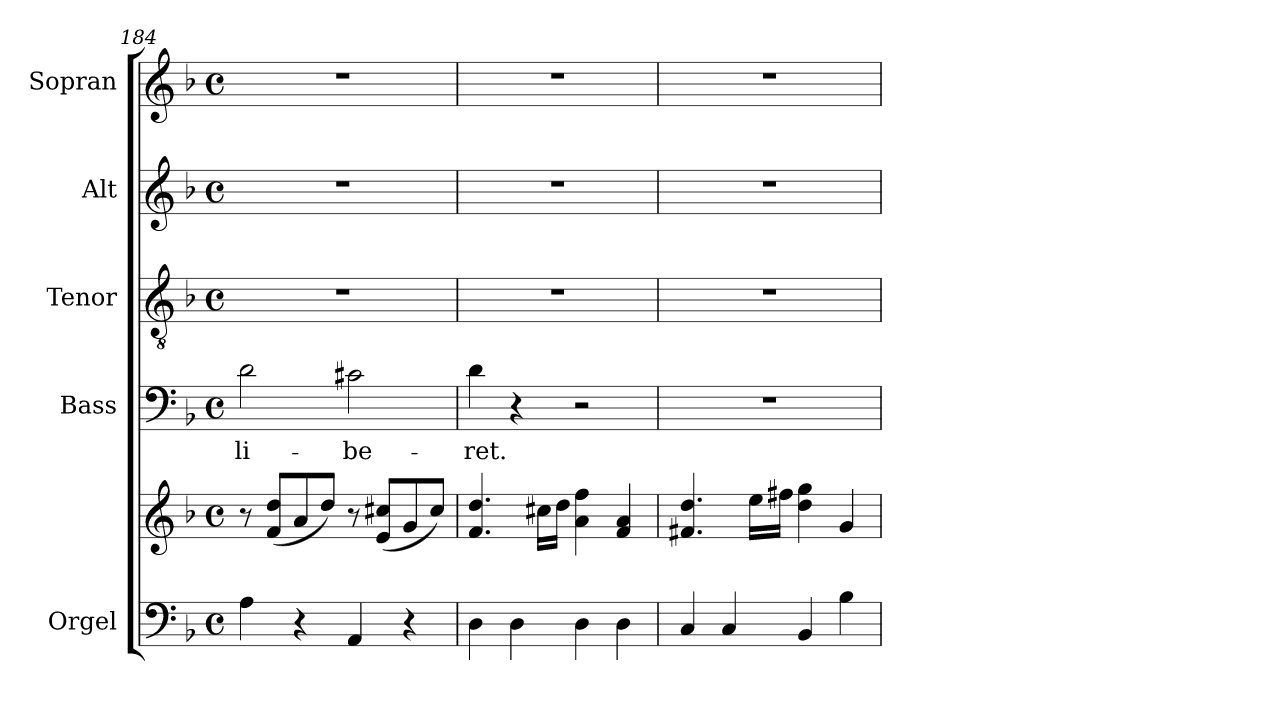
**kern	**kern	**kern	**text	**kern	**kern	**kern
*part5	*part5	*part4	*part4	*part3	*part2	*part1
*staff6	*staff5	*staff4	*staff4	*staff3	*staff2	*staff1
*I"Orgel	*	*I"Bass	*	*I"Tenor	*I"Alt	*I"Sopran
*I'Org.	*	*I'B.	*	*I'T.	*I'A.	*I'S.
*clefF4	*clefG2	*clefF4	*	*clefGv2	*clefG2	*clefG2
*k[b-]	*k[b-]	*k[b-]	*	*k[b-]	*k[b-]	*k[b-]
*F:	*F:	*F:	*	*F:	*F:	*F:
*M4/4	*M4/4	*M4/4	*	*M4/4	*M4/4	*M4/4
*met(c)	*met(c)	*met(c)	*	*met(c)	*met(c)	*met(c)
=184	=184	=184	=184	=184	=184	=184
!	!	!	!LO:LY:b	!	!	!
4A\	8r	2d\	li-	1r	1r	1r
.	(<8f/ 8dd/L	.	.	.	.	.
4r	8a/	.	.	.	.	.
.	8dd/J)	.	.	.	.	.
!	!	!	!LO:LY:b	!	!	!
4AA/	8r	2c#X\	-be-	.	.	.
.	(<8e/ 8cc#X/L	.	.	.	.	.
4r	8g/	.	.	.	.	.
.	8cc#/J)	.	.	.	.	.
=185	=185	=185	=185	=185	=185	=185
!	!	!	!LO:LY:b	!	!	!
4D\	4.f/ 4.dd/	4d\	-ret.	1r	1r	1r
4D\	.	4r	.	.	.	.
.	16cc#X\LL	.	.	.	.	.
.	16dd\JJ	.	.	.	.	.
4D\	4a\ 4ff\	2r	.	.	.	.
4D\	4f/ 4a/	.	.	.	.	.
=186	=186	=186	=186	=186	=186	=186
4C/	4.f#X/ 4.dd/	1r	.	1r	1r	1r
4C/	.	.	.	.	.	.
.	16ee\LL	.	.	.	.	.
.	16ff#X\JJ	.	.	.	.	.
4BB-/	4dd\ 4gg\	.	.	.	.	.
4B-\	4g/	.	.	.	.	.
=	=	=	=	=	=	=
*-	*-	*-	*-	*-	*-	*-
